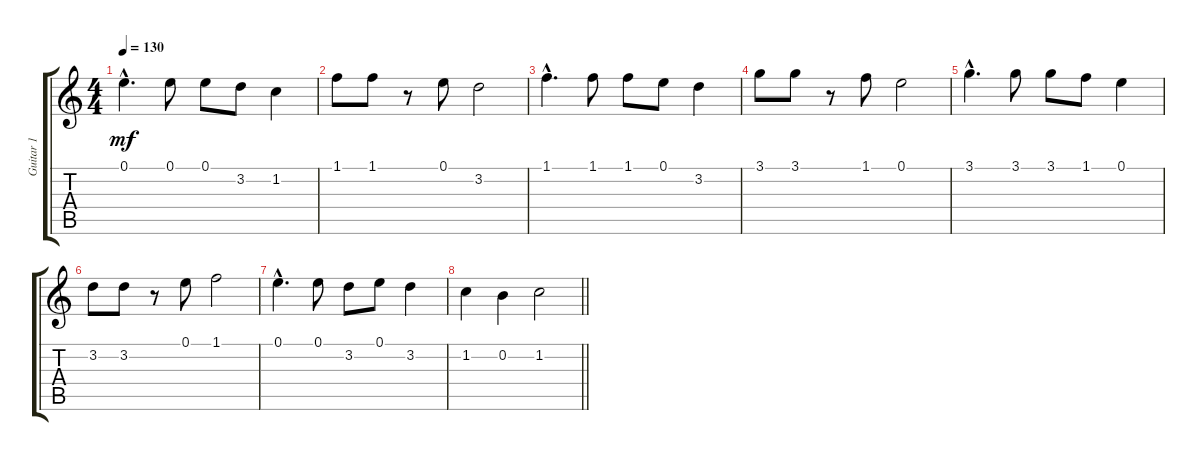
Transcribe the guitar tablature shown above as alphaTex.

\track ("Guitar 1" "Guitar 1") {instrument acousticguitarnylon}
\staff {score tabs}
\tuning (E4 B3 G3 D3 A2 E2) {hide}
\ts (4 4)
\tempo 130
\clef g2
\ks c
0.1{hac}.4{d dy mf} 0.1.8 0.1.8 3.2.8 1.2.4 |
1.1.8 1.1.8 r.8 0.1.8 3.2.2 |
1.1{hac}.4{d} 1.1.8 1.1.8 0.1.8 3.2.4 |
3.1.8 3.1.8 r.8 1.1.8 0.1.2 |
3.1{hac}.4{d} 3.1.8 3.1.8 1.1.8 0.1.4 |
3.2.8 3.2.8 r.8 0.1.8 1.1.2 |
0.1{hac}.4{d} 0.1.8 3.2.8 0.1.8 3.2.4 |
\barLineRight lightlight
1.2.4 0.2.4 1.2.2
